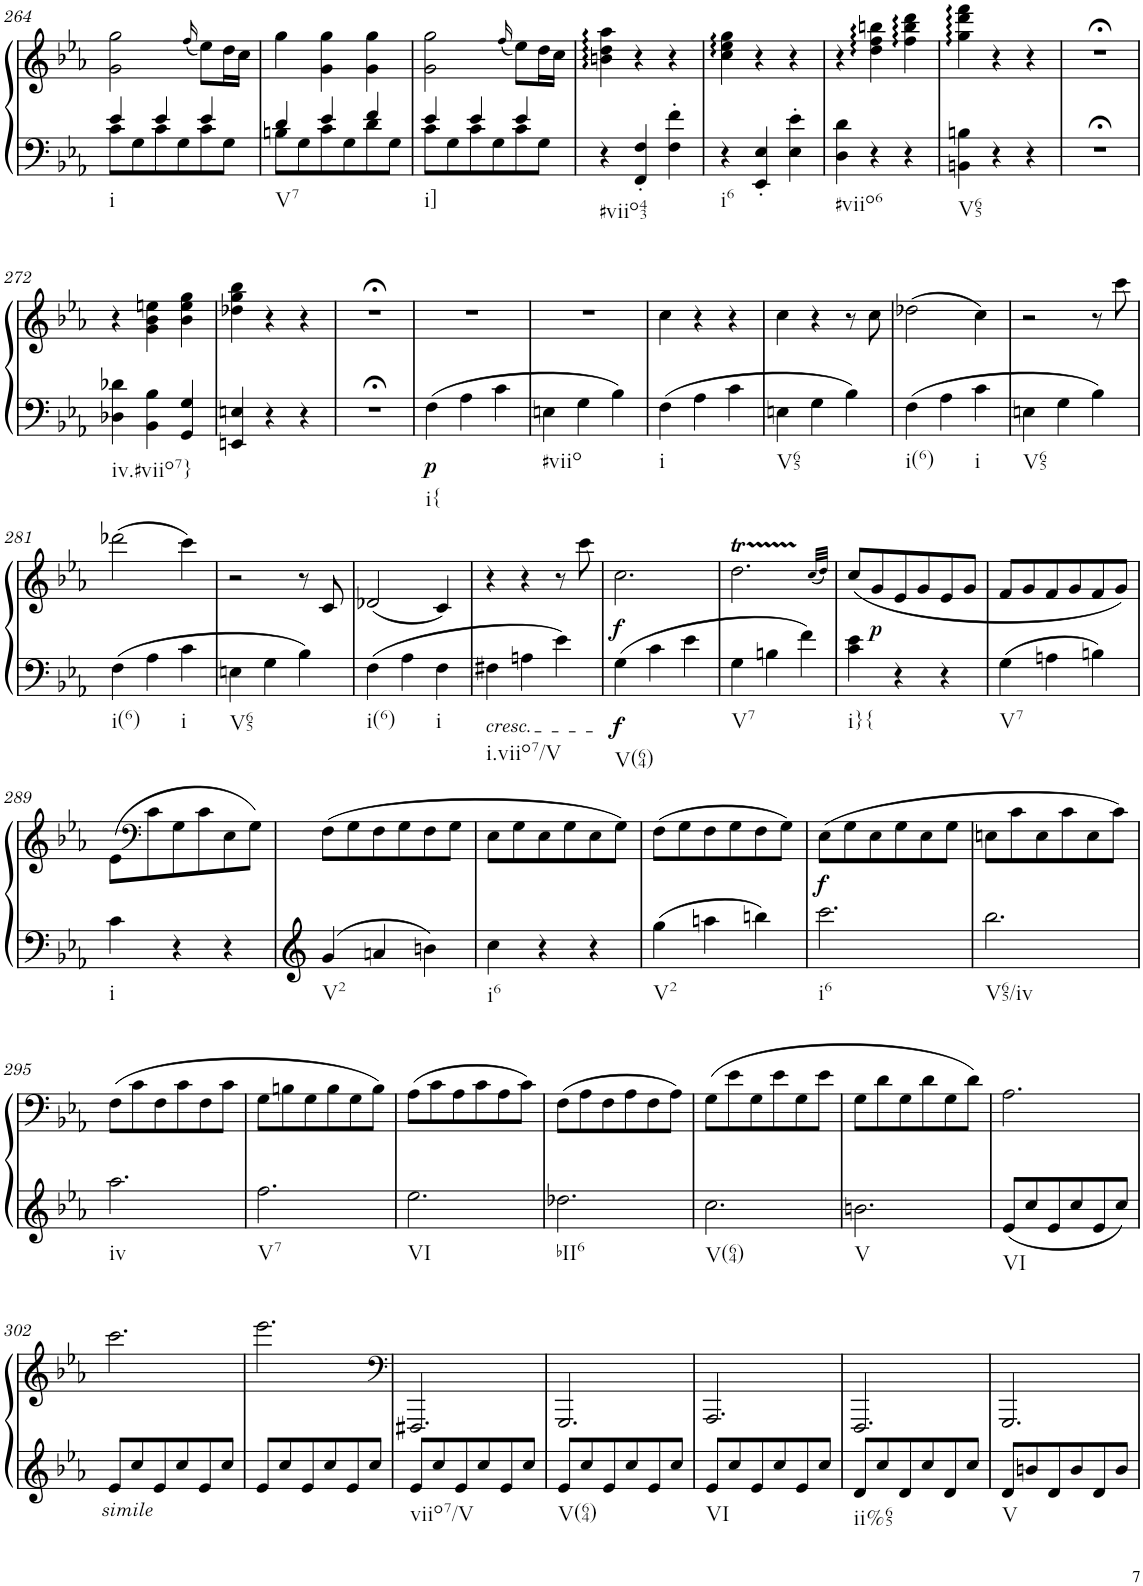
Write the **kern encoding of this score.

**kern	**kern	**dynam
*part1	*part1	*part1
*staff2	*staff1	*staff1/2
*I"Piano	*	*
*I'Pno.	*	*
!!LO:PB:g=z
*clefF4	*clefG2	*
*k[b-e-a-]	*k[b-e-a-]	*
*M3/4	*M3/4	*
=264	=264	=264
*^	*	*
!LO:TX:b:t=i	!	!	!
4e-/	8c\L	2g\ 2gg\	.
.	8G\	.	.
4e-/	8c\	.	.
.	8G\	.	.
.	.	(16qff/	.
4e-/	8c\	8ee-\L)	.
.	8G\J	16dd\L	.
.	.	16cc\JJ	.
=265	=265	=265	=265
!LO:TX:b:t=V7	!	!	!
4d/	8Bn\L	4gg\	.
.	8G\	.	.
4e-/	8c\	4g\ 4gg\	.
.	8G\	.	.
4f/	8d\	4g\ 4gg\	.
.	8G\J	.	.
=266	=266	=266	=266
!LO:TX:b:t=i]	!	!	!
4e-/	8c\L	2g\ 2gg\	.
.	8G\	.	.
4e-/	8c\	.	.
.	8G\	.	.
.	.	(16qff/	.
4e-/	8c\	8ee-\L)	.
.	8G\J	16dd\L	.
.	.	16cc\JJ	.
*v	*v	*	*
=267	=267	=267
!LO:TX:b:t=#viio43	!	!
4r	4bn\ 4dd\ 4aa-\	.
4FF/' 4F/'	4r	.
4F\' 4f\'	4r	.
=268	=268	=268
!LO:TX:b:t=i6	!	!
4r	4cc\ 4ee-\ 4gg\	.
4EE-/' 4E-/'	4r	.
4E-\' 4e-\'	4r	.
=269	=269	=269
!LO:TX:b:t=#viio6	!	!
4D\ 4d\	4r	.
4r	4dd\ 4ff\ 4bbn\	.
4r	4ff\ 4bb\ 4ddd\	.
=270	=270	=270
!LO:TX:b:t=V65	!	!
4BBn\ 4Bn\	4gg\ 4ddd\ 4fff\	.
4r	4r	.
4r	4r	.
=271	=271	=271
2.r;<	2.r;<	.
!!LO:LB:g=z
=272	=272	=272
!LO:TX:b:t=iv.#viio7}	!	!
4D-X\ 4d-X\	4r	.
4BB-\ 4B-\	4g\ 4b-\ 4een\	.
4GG/ 4G/	4b-\ 4ee\ 4gg\	.
=273	=273	=273
4EEn/ 4En/	4dd-X\ 4gg\ 4bb-\	.
4r	4r	.
4r	4r	.
=274	=274	=274
2.r;<	2.r;<	.
=275	=275	=275
!LO:TX:b:t=i{	!	!
!	!	!LO:DY:b=2
4F\	2.r	p
4A-\	.	.
4c\	.	.
=276	=276	=276
!LO:TX:b:t=#viio	!	!
4En\	2.r	.
4G\	.	.
4B-\	.	.
=277	=277	=277
!LO:TX:b:t=i	!	!
4F\	4cc\	.
4A-\	4r	.
4c\	4r	.
=278	=278	=278
!LO:TX:b:t=V65	!	!
4En\	4cc\	.
4G\	4r	.
4B-\	8r	.
.	8cc\	.
=279	=279	=279
!LO:TX:b:t=i(6)	!	!
4F\	(2dd-X\	.
4A-\	.	.
!LO:TX:b:t=i	!	!
4c\	4cc\)	.
=280	=280	=280
!LO:TX:b:t=V65	!	!
4En\	2r	.
4G\	.	.
4B-\	8r	.
.	8ccc\	.
!!LO:LB:g=z
=281	=281	=281
!LO:TX:b:t=i(6)	!	!
4F\	(2ddd-X\	.
4A-\	.	.
!LO:TX:b:t=i	!	!
4c\	4ccc\)	.
=282	=282	=282
!LO:TX:b:t=V65	!	!
4En\	2r	.
4G\	.	.
4B-\	8r	.
.	8c/	.
=283	=283	=283
!LO:TX:b:t=i(6)	!	!
4F\	(2d-X/	.
4A-\	.	.
!LO:TX:b:t=i	!	!
4F\	4c/)	.
=284	=284	=284
!LO:TX:b:i:t=cresc.	!	!
!LO:TX:b:t=i.viio7/V	!	!
4F#X\	4r	.
4An\	4r	.
4e-\	8r	.
.	8ccc\	.
=285	=285	=285
!LO:TX:b:t=V(64)	!	!
!	!	!LO:DY:b=2
!	!	!LO:DY:n=1:b
4G\	2.cc\	f f
4c\	.	.
4e-\	.	.
=286	=286	=286
!LO:TX:b:t=V7	!	!
4G\	2.ddt\	.
4Bn\	.	.
4f\	.	.
.	(32qcc/LLL	.
.	32qdd/JJJ)	.
=287	=287	=287
!LO:TX:b:t=i}{	!	!
4c\ 4e-\	(8cc/L	.
!	!	!LO:DY:b
.	8g/	p
4r	8e-/	.
.	8g/	.
4r	8e-/	.
.	8g/J	.
=288	=288	=288
!LO:TX:b:t=V7	!	!
4G\	8f/L	.
.	8g/	.
4An\	8f/	.
.	8g/	.
4Bn\	8f/	.
.	8g/J)	.
!!LO:LB:g=z
=289	=289	=289
!LO:TX:b:t=i	!	!
4c\	(8e-\L	.
*	*clefF4	*
.	8c\	.
4r	8G\	.
.	8c\	.
4r	8E-\	.
.	8G\J)	.
=290	=290	=290
!LO:TX:b:t=V2	!	!
4g/	(8F\L	.
.	8G\	.
4an/	8F\	.
.	8G\	.
4bn\	8F\	.
.	8G\J	.
=291	=291	=291
!LO:TX:b:t=i6	!	!
4cc\	8E-\L	.
.	8G\	.
4r	8E-\	.
.	8G\	.
4r	8E-\	.
.	8G\J)	.
=292	=292	=292
!LO:TX:b:t=V2	!	!
4gg\	(8F\L	.
.	8G\	.
4aan\	8F\	.
.	8G\	.
4bbn\	8F\	.
.	8G\J)	.
=293	=293	=293
!LO:TX:b:t=i6	!	!
!	!	!LO:DY:b
2.ccc\	(8E-\L	f
.	8G\	.
.	8E-\	.
.	8G\	.
.	8E-\	.
.	8G\J	.
=294	=294	=294
!LO:TX:b:t=V65/iv	!	!
2.bb-\	8En\L	.
.	8c\	.
.	8E\	.
.	8c\	.
.	8E\	.
.	8c\J)	.
!!LO:LB:g=z
=295	=295	=295
!LO:TX:b:t=iv	!	!
2.aa-\	(8F\L	.
.	8c\	.
.	8F\	.
.	8c\	.
.	8F\	.
.	8c\J	.
=296	=296	=296
!LO:TX:b:t=V7	!	!
2.ff\	8G\L	.
.	8Bn\	.
.	8G\	.
.	8B\	.
.	8G\	.
.	8B\J)	.
=297	=297	=297
!LO:TX:b:t=VI	!	!
2.ee-\	(8A-\L	.
.	8c\	.
.	8A-\	.
.	8c\	.
.	8A-\	.
.	8c\J)	.
=298	=298	=298
!LO:TX:b:t=bII6	!	!
2.dd-X\	(8F\L	.
.	8A-\	.
.	8F\	.
.	8A-\	.
.	8F\	.
.	8A-\J)	.
=299	=299	=299
!LO:TX:b:t=V(64)	!	!
2.cc\	(8G\L	.
.	8e-\	.
.	8G\	.
.	8e-\	.
.	8G\	.
.	8e-\J	.
=300	=300	=300
!LO:TX:b:t=V	!	!
2.bn\	8G\L	.
.	8d\	.
.	8G\	.
.	8d\	.
.	8G\	.
.	8d\J)	.
=301	=301	=301
!LO:TX:b:t=VI	!	!
8e-/L	2.A-\	.
8cc/	.	.
8e-/	.	.
8cc/	.	.
8e-/	.	.
8cc/J	.	.
!!LO:LB:g=z
=302	=302	=302
!LO:TX:b:i:t=simile	!	!
8e-/L	2.ccc\	.
8cc/	.	.
8e-/	.	.
8cc/	.	.
8e-/	.	.
8cc/J	.	.
=303	=303	=303
8e-/L	2.eee-\	.
8cc/	.	.
8e-/	.	.
8cc/	.	.
8e-/	.	.
8cc/J	.	.
=304	=304	=304
*	*clefF4	*
!LO:TX:b:t=viio7/V	!	!
8e-/L	2.FFF#X/	.
8cc/	.	.
8e-/	.	.
8cc/	.	.
8e-/	.	.
8cc/J	.	.
=305	=305	=305
!LO:TX:b:t=V(64)	!	!
8e-/L	2.GGG/	.
8cc/	.	.
8e-/	.	.
8cc/	.	.
8e-/	.	.
8cc/J	.	.
=306	=306	=306
!LO:TX:b:t=VI	!	!
8e-/L	2.AAA-/	.
8cc/	.	.
8e-/	.	.
8cc/	.	.
8e-/	.	.
8cc/J	.	.
=307	=307	=307
!LO:TX:b:t=ii%65	!	!
8d/L	2.FFF/	.
8cc/	.	.
8d/	.	.
8cc/	.	.
8d/	.	.
8cc/J	.	.
=308	=308	=308
!LO:TX:b:t=V	!	!
8d/L	2.GGG/	.
8bn/	.	.
8d/	.	.
8b/	.	.
8d/	.	.
8b/J	.	.
=	=	=
*-	*-	*-
